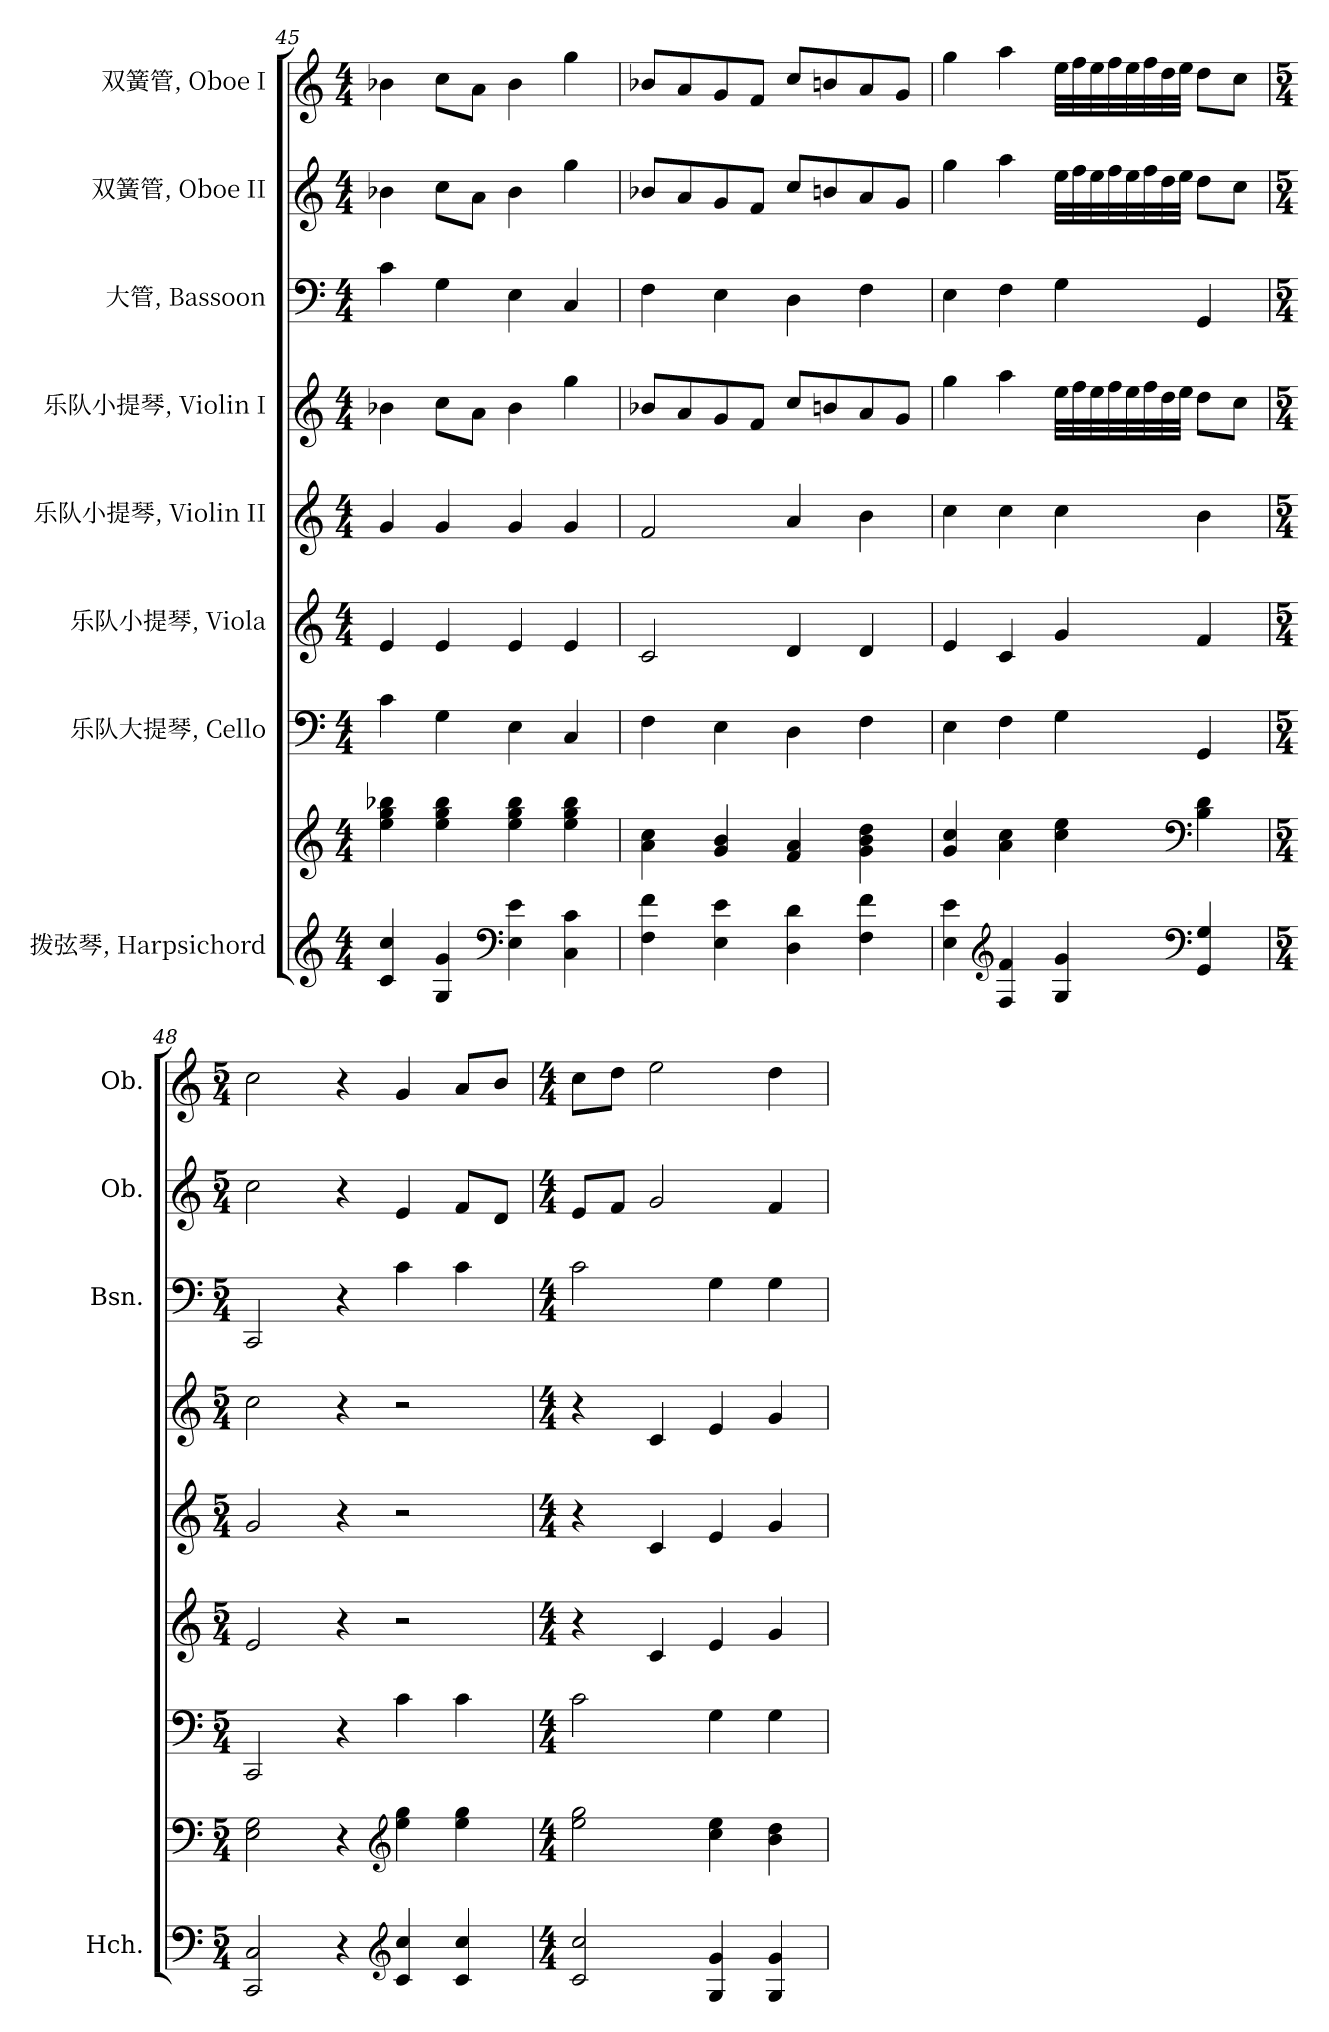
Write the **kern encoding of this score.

**kern	**kern	**kern	**kern	**kern	**kern	**kern	**kern	**kern
*part8	*part8	*part7	*part6	*part5	*part4	*part3	*part2	*part1
*staff9	*staff8	*staff7	*staff6	*staff5	*staff4	*staff3	*staff2	*staff1
*I"拨弦琴, Harpsichord	*	*I"乐队大提琴, Cello	*I"乐队小提琴, Viola	*I"乐队小提琴, Violin II	*I"乐队小提琴, Violin I	*I"大管, Bassoon	*I"双簧管, Oboe II	*I"双簧管, Oboe I
*I'Hch.	*	*	*	*	*	*I'Bsn.	*I'Ob.	*I'Ob.
*clefG2	*clefG2	*clefF4	*clefG2	*clefG2	*clefG2	*clefF4	*clefG2	*clefG2
*k[]	*k[]	*k[]	*k[]	*k[]	*k[]	*k[]	*k[]	*k[]
*M4/4	*M4/4	*M4/4	*M4/4	*M4/4	*M4/4	*M4/4	*M4/4	*M4/4
=45	=45	=45	=45	=45	=45	=45	=45	=45
4c/ 4cc/	4ee\ 4gg\ 4bb-X\	4c\	4e/	4g/	4b-X\	4c\	4b-X\	4b-X\
4G/ 4g/	4ee\ 4gg\ 4bb-\	4G\	4e/	4g/	8cc\L	4G\	8cc\L	8cc\L
.	.	.	.	.	8a\J	.	8a\J	8a\J
*clefF4	*	*	*	*	*	*	*	*
4E\ 4e\	4ee\ 4gg\ 4bb-\	4E\	4e/	4g/	4b-\	4E\	4b-\	4b-\
4C\ 4c\	4ee\ 4gg\ 4bb-\	4C/	4e/	4g/	4gg\	4C/	4gg\	4gg\
=46	=46	=46	=46	=46	=46	=46	=46	=46
4F\ 4f\	4a\ 4cc\	4F\	2c/	2f/	8b-X/L	4F\	8b-X/L	8b-X/L
.	.	.	.	.	8a/	.	8a/	8a/
4E\ 4e\	4g/ 4b/	4E\	.	.	8g/	4E\	8g/	8g/
.	.	.	.	.	8f/J	.	8f/J	8f/J
4D\ 4d\	4f/ 4a/	4D\	4d/	4a/	8cc/L	4D\	8cc/L	8cc/L
.	.	.	.	.	8bn/	.	8bn/	8bn/
4F\ 4f\	4g\ 4b\ 4dd\	4F\	4d/	4b\	8a/	4F\	8a/	8a/
.	.	.	.	.	8g/J	.	8g/J	8g/J
=47	=47	=47	=47	=47	=47	=47	=47	=47
4E\ 4e\	4g/ 4cc/	4E\	4e/	4cc\	4gg\	4E\	4gg\	4gg\
*clefG2	*	*	*	*	*	*	*	*
*	*	*	*	*	*	*	*	*MM135
4F/ 4f/	4a\ 4cc\	4F\	4c/	4cc\	4aa\	4F\	4aa\	4aa\
*	*	*	*	*	*	*	*	*MM126
4G/ 4g/	4cc\ 4ee\	4G\	4g/	4cc\	32ee\LLL	4G\	32ee\LLL	32ee\LLL
.	.	.	.	.	32ff\	.	32ff\	32ff\
.	.	.	.	.	32ee\	.	32ee\	32ee\
.	.	.	.	.	32ff\	.	32ff\	32ff\
.	.	.	.	.	32ee\	.	32ee\	32ee\
.	.	.	.	.	32ff\	.	32ff\	32ff\
.	.	.	.	.	32dd\	.	32dd\	32dd\
.	.	.	.	.	32ee\JJJ	.	32ee\JJJ	32ee\JJJ
*clefF4	*clefF4	*	*	*	*	*	*	*
*	*	*	*	*	*	*	*	*MM117
4GG/ 4G/	4B\ 4d\	4GG/	4f/	4b\	8dd\L	4GG/	8dd\L	8dd\L
.	.	.	.	.	8cc\J	.	8cc\J	8cc\J
!!LO:PB:g=z
=48	=48	=48	=48	=48	=48	=48	=48	=48
*M5/4	*M5/4	*M5/4	*M5/4	*M5/4	*M5/4	*M5/4	*M5/4	*M5/4
*	*	*	*	*	*	*	*	*MM96
2CC/ 2C/	2E\ 2G\	2CC/	2e/	2g/	2cc\	2CC/	2cc\	2cc\
*	*	*	*	*	*	*	*	*MM30
4r	4r	4r	4r	4r	4r	4r	4r	4r
*clefG2	*clefG2	*	*	*	*	*	*	*
*	*	*	*	*	*	*	*	*MM144
4c/ 4cc/	4ee\ 4gg\	4c\	2r	2r	2r	4c\	4e/	4g/
4c/ 4cc/	4ee\ 4gg\	4c\	.	.	.	4c\	8f/L	8a/L
.	.	.	.	.	.	.	8d/J	8b/J
=49	=49	=49	=49	=49	=49	=49	=49	=49
*M4/4	*M4/4	*M4/4	*M4/4	*M4/4	*M4/4	*M4/4	*M4/4	*M4/4
2c/ 2cc/	2ee\ 2gg\	2c\	4r	4r	4r	2c\	8e/L	8cc\L
.	.	.	.	.	.	.	8f/J	8dd\J
.	.	.	4c/	4c/	4c/	.	2g/	2ee\
4G/ 4g/	4cc\ 4ee\	4G\	4e/	4e/	4e/	4G\	.	.
4G/ 4g/	4b\ 4dd\	4G\	4g/	4g/	4g/	4G\	4f/	4dd\
=	=	=	=	=	=	=	=	=
*-	*-	*-	*-	*-	*-	*-	*-	*-
